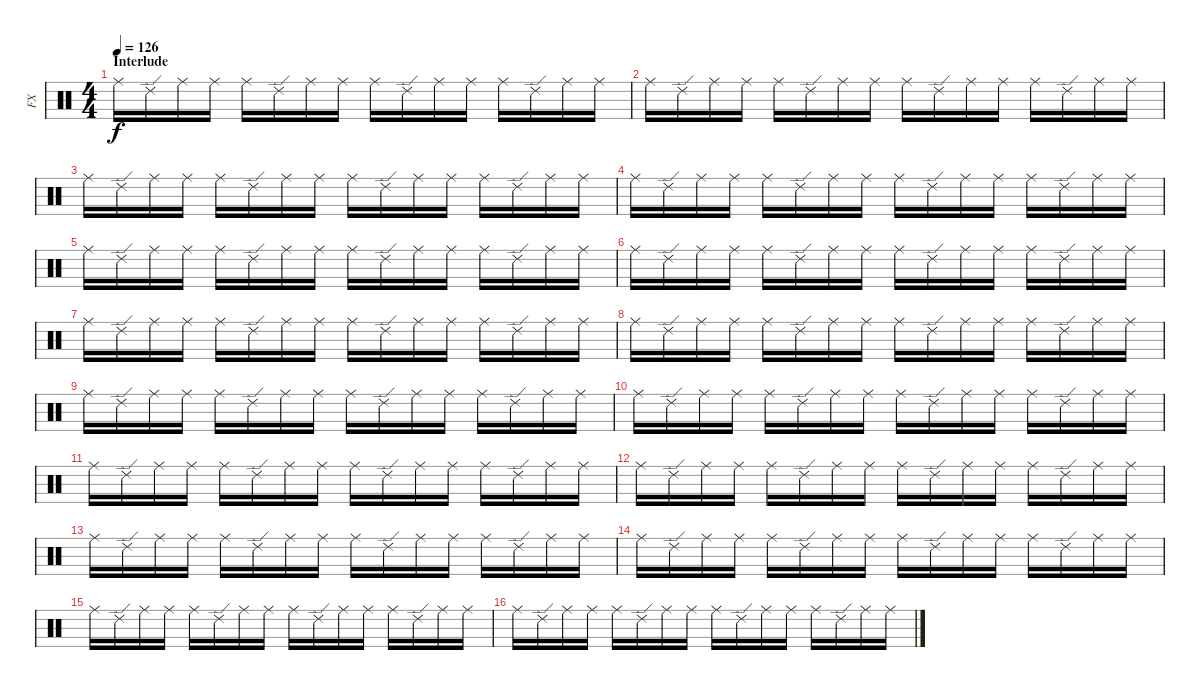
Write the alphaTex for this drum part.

\track ("FX" "FX") {instrument percussion}
\staff {score}
\articulation defaults
\ts (4 4)
\section ("" "Interlude")
\tempo 126
\clef neutral
\ks c "Ride (middle)".16{dy f} "Ride (edge) 2".16 "Ride (middle)".16 "Ride (middle)".16 "Ride (middle)".16 "Ride (edge) 2".16 "Ride (middle)".16 "Ride (middle)".16 "Ride (middle)".16 "Ride (edge) 2".16 "Ride (middle)".16 "Ride (middle)".16 "Ride (middle)".16 "Ride (edge) 2".16 "Ride (middle)".16 "Ride (middle)".16
|
"Ride (middle)".16 "Ride (edge) 2".16 "Ride (middle)".16 "Ride (middle)".16 "Ride (middle)".16 "Ride (edge) 2".16 "Ride (middle)".16 "Ride (middle)".16 "Ride (middle)".16 "Ride (edge) 2".16 "Ride (middle)".16 "Ride (middle)".16 "Ride (middle)".16 "Ride (edge) 2".16 "Ride (middle)".16 "Ride (middle)".16 |
"Ride (middle)".16 "Ride (edge) 2".16 "Ride (middle)".16 "Ride (middle)".16 "Ride (middle)".16 "Ride (edge) 2".16 "Ride (middle)".16 "Ride (middle)".16 "Ride (middle)".16 "Ride (edge) 2".16 "Ride (middle)".16 "Ride (middle)".16 "Ride (middle)".16 "Ride (edge) 2".16 "Ride (middle)".16 "Ride (middle)".16 |
"Ride (middle)".16 "Ride (edge) 2".16 "Ride (middle)".16 "Ride (middle)".16 "Ride (middle)".16 "Ride (edge) 2".16 "Ride (middle)".16 "Ride (middle)".16 "Ride (middle)".16 "Ride (edge) 2".16 "Ride (middle)".16 "Ride (middle)".16 "Ride (middle)".16 "Ride (edge) 2".16 "Ride (middle)".16 "Ride (middle)".16 |
"Ride (middle)".16 "Ride (edge) 2".16 "Ride (middle)".16 "Ride (middle)".16 "Ride (middle)".16 "Ride (edge) 2".16 "Ride (middle)".16 "Ride (middle)".16 "Ride (middle)".16 "Ride (edge) 2".16 "Ride (middle)".16 "Ride (middle)".16 "Ride (middle)".16 "Ride (edge) 2".16 "Ride (middle)".16 "Ride (middle)".16 |
"Ride (middle)".16 "Ride (edge) 2".16 "Ride (middle)".16 "Ride (middle)".16 "Ride (middle)".16 "Ride (edge) 2".16 "Ride (middle)".16 "Ride (middle)".16 "Ride (middle)".16 "Ride (edge) 2".16 "Ride (middle)".16 "Ride (middle)".16 "Ride (middle)".16 "Ride (edge) 2".16 "Ride (middle)".16 "Ride (middle)".16 |
"Ride (middle)".16 "Ride (edge) 2".16 "Ride (middle)".16 "Ride (middle)".16 "Ride (middle)".16 "Ride (edge) 2".16 "Ride (middle)".16 "Ride (middle)".16 "Ride (middle)".16 "Ride (edge) 2".16 "Ride (middle)".16 "Ride (middle)".16 "Ride (middle)".16 "Ride (edge) 2".16 "Ride (middle)".16 "Ride (middle)".16 |
"Ride (middle)".16 "Ride (edge) 2".16 "Ride (middle)".16 "Ride (middle)".16 "Ride (middle)".16 "Ride (edge) 2".16 "Ride (middle)".16 "Ride (middle)".16 "Ride (middle)".16 "Ride (edge) 2".16 "Ride (middle)".16 "Ride (middle)".16 "Ride (middle)".16 "Ride (edge) 2".16 "Ride (middle)".16 "Ride (middle)".16 |
"Ride (middle)".16 "Ride (edge) 2".16 "Ride (middle)".16 "Ride (middle)".16 "Ride (middle)".16 "Ride (edge) 2".16 "Ride (middle)".16 "Ride (middle)".16 "Ride (middle)".16 "Ride (edge) 2".16 "Ride (middle)".16 "Ride (middle)".16 "Ride (middle)".16 "Ride (edge) 2".16 "Ride (middle)".16 "Ride (middle)".16 |
"Ride (middle)".16 "Ride (edge) 2".16 "Ride (middle)".16 "Ride (middle)".16 "Ride (middle)".16 "Ride (edge) 2".16 "Ride (middle)".16 "Ride (middle)".16 "Ride (middle)".16 "Ride (edge) 2".16 "Ride (middle)".16 "Ride (middle)".16 "Ride (middle)".16 "Ride (edge) 2".16 "Ride (middle)".16 "Ride (middle)".16 |
"Ride (middle)".16 "Ride (edge) 2".16 "Ride (middle)".16 "Ride (middle)".16 "Ride (middle)".16 "Ride (edge) 2".16 "Ride (middle)".16 "Ride (middle)".16 "Ride (middle)".16 "Ride (edge) 2".16 "Ride (middle)".16 "Ride (middle)".16 "Ride (middle)".16 "Ride (edge) 2".16 "Ride (middle)".16 "Ride (middle)".16 |
"Ride (middle)".16 "Ride (edge) 2".16 "Ride (middle)".16 "Ride (middle)".16 "Ride (middle)".16 "Ride (edge) 2".16 "Ride (middle)".16 "Ride (middle)".16 "Ride (middle)".16 "Ride (edge) 2".16 "Ride (middle)".16 "Ride (middle)".16 "Ride (middle)".16 "Ride (edge) 2".16 "Ride (middle)".16 "Ride (middle)".16 |
"Ride (middle)".16 "Ride (edge) 2".16 "Ride (middle)".16 "Ride (middle)".16 "Ride (middle)".16 "Ride (edge) 2".16 "Ride (middle)".16 "Ride (middle)".16 "Ride (middle)".16 "Ride (edge) 2".16 "Ride (middle)".16 "Ride (middle)".16 "Ride (middle)".16 "Ride (edge) 2".16 "Ride (middle)".16 "Ride (middle)".16 |
"Ride (middle)".16 "Ride (edge) 2".16 "Ride (middle)".16 "Ride (middle)".16 "Ride (middle)".16 "Ride (edge) 2".16 "Ride (middle)".16 "Ride (middle)".16 "Ride (middle)".16 "Ride (edge) 2".16 "Ride (middle)".16 "Ride (middle)".16 "Ride (middle)".16 "Ride (edge) 2".16 "Ride (middle)".16 "Ride (middle)".16 |
"Ride (middle)".16 "Ride (edge) 2".16 "Ride (middle)".16 "Ride (middle)".16 "Ride (middle)".16 "Ride (edge) 2".16 "Ride (middle)".16 "Ride (middle)".16 "Ride (middle)".16 "Ride (edge) 2".16 "Ride (middle)".16 "Ride (middle)".16 "Ride (middle)".16 "Ride (edge) 2".16 "Ride (middle)".16 "Ride (middle)".16 |
"Ride (middle)".16 "Ride (edge) 2".16 "Ride (middle)".16 "Ride (middle)".16 "Ride (middle)".16 "Ride (edge) 2".16 "Ride (middle)".16 "Ride (middle)".16 "Ride (middle)".16 "Ride (edge) 2".16 "Ride (middle)".16 "Ride (middle)".16 "Ride (middle)".16 "Ride (edge) 2".16 "Ride (middle)".16 "Ride (middle)".16
